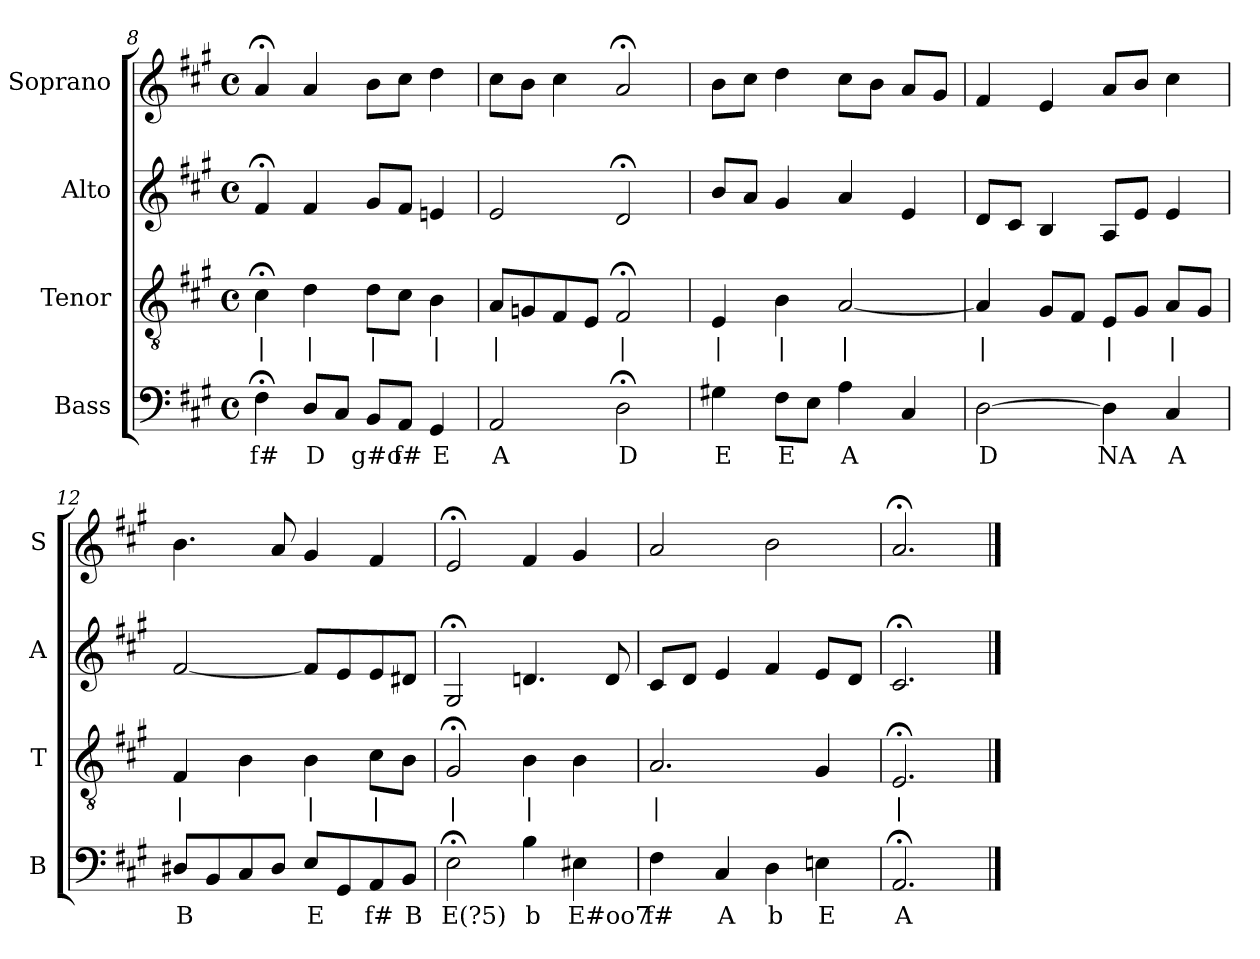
**kern	**text	**kern	**text	**kern	**kern
*part4	*part4	*part3	*part3	*part2	*part1
*staff4	*staff4	*staff3	*staff3	*staff2	*staff1
*I"Bass	*	*I"Tenor	*	*I"Alto	*I"Soprano
*I'B	*	*I'T	*	*I'A	*I'S
*clefF4	*	*clefGv2	*	*clefG2	*clefG2
*k[f#c#g#]	*	*k[f#c#g#]	*	*k[f#c#g#]	*k[f#c#g#]
*A:	*	*A:	*	*A:	*A:
*M4/4	*	*M4/4	*	*M4/4	*M4/4
*met(c)	*	*met(c)	*	*met(c)	*met(c)
=8	=8	=8	=8	=8	=8
4F#;<	f#	4c#;<	|	4f#;<	4a;<
8DL	D	4d	|	4f#	4a
8C#J	.	.	.	.	.
8BBL	g#o	8dL	|	8g#L	8bL
8AAJ	f#	8c#J	.	8f#J	8cc#J
4GG#	E	4B	|	4en	4dd
=9	=9	=9	=9	=9	=9
2AA	A	8AL	|	2e	8cc#L
.	.	8Gn	.	.	8bJ
.	.	8F#	.	.	4cc#
.	.	8EJ	.	.	.
2D;<	D	2F#;<	|	2d;<	2a;<
=10	=10	=10	=10	=10	=10
4G#X	E	4E	|	8bL	8bL
.	.	.	.	8aJ	8cc#J
8F#L	E	4B	|	4g#	4dd
8EJ	.	.	.	.	.
4A	A	[2A	|	4a	8cc#L
.	.	.	.	.	8bJ
4C#	.	.	.	4e	8aL
.	.	.	.	.	8g#J
=11	=11	=11	=11	=11	=11
[2D	D	4A]	|	8dL	4f#
.	.	.	.	8c#J	.
.	.	8G#L	.	4B	4e
.	.	8F#J	.	.	.
4D]	NA	8EL	|	8AL	8aL
.	.	8G#J	.	8eJ	8bJ
4C#	A	8AL	|	4e	4cc#
.	.	8G#J	.	.	.
=12	=12	=12	=12	=12	=12
8D#XL	B	4F#	|	[2f#	4.b
8BB	.	.	.	.	.
8C#	.	4B	.	.	.
8D#J	.	.	.	.	8a
8EL	E	4B	|	8f#L]	4g#
8GG#	.	.	.	8e	.
8AA	f#	8c#L	|	8e	4f#
8BBJ	B	8BJ	.	8d#XJ	.
=13	=13	=13	=13	=13	=13
2E;<	E(?5)	2G#;<	|	2G#;<	2e;<
4B	b	4B	|	4.dn	4f#
4E#X	E#oo7	4B	.	.	4g#
.	.	.	.	8d	.
=14	=14	=14	=14	=14	=14
4F#	f#	2.A	|	8c#L	2a
.	.	.	.	8dJ	.
4C#	A	.	.	4e	.
4D	b	.	.	4f#	2b
4En	E	4G#	.	8eL	.
.	.	.	.	8dJ	.
=15	=15	=15	=15	=15	=15
2.AA;<	A	2.E;<	|	2.c#;<	2.a;<
==	==	==	==	==	==
*-	*-	*-	*-	*-	*-
